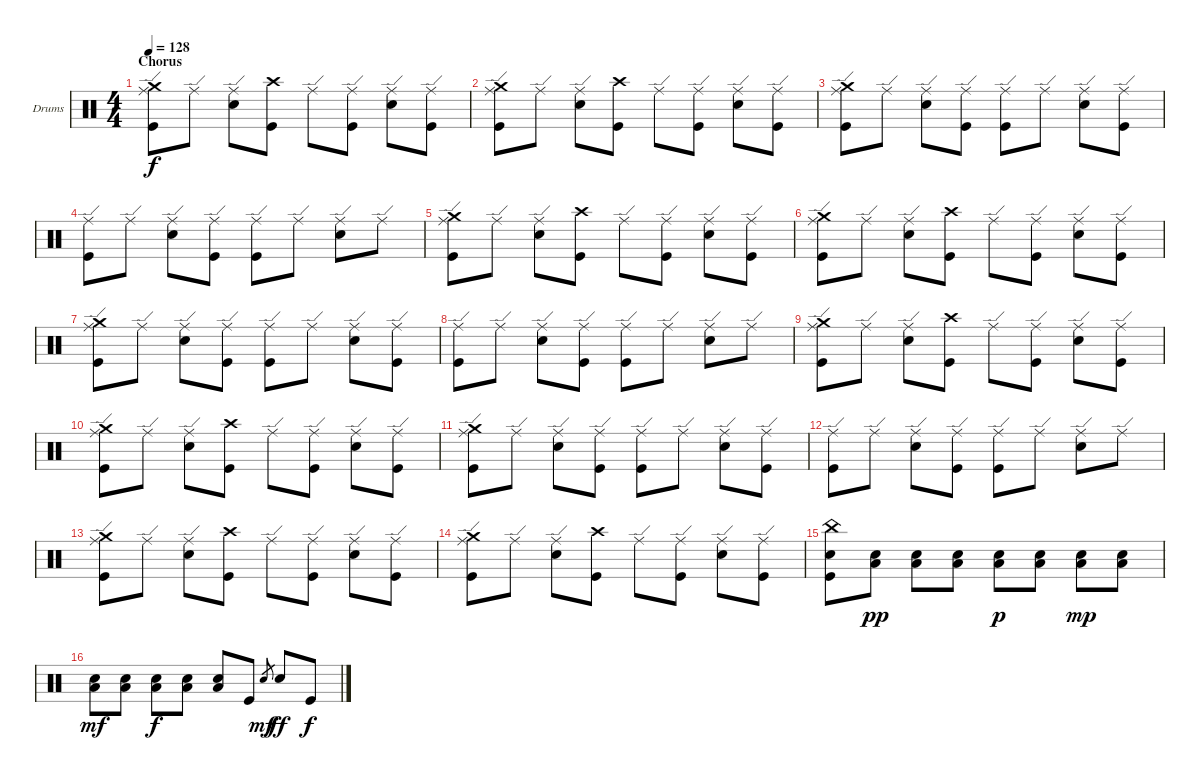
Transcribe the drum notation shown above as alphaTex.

\bracketExtendMode groupsimilarinstruments
\firstSystemTrackNameOrientation horizontal
\otherSystemsTrackNameOrientation horizontal
\track ("Drumkit" "Drums") {instrument percussion}
\staff {score}
\articulation defaults
\ts (4 4)
\section ("" "Chorus")
\tempo 128
\clef neutral
\ks c
("Crash medium (hit)" "Ride (edge)" "Kick (hit)").8{dy f} "Ride (edge)".8 ("Ride (edge)" "Snare (hit) 2").8 ("Crash high (hit)" "Kick (hit)").8 "Ride (edge)".8 ("Ride (edge)" "Kick (hit)").8 ("Ride (edge)" "Snare (hit) 2").8 ("Ride (edge)" "Kick (hit)").8 |
("Crash medium (hit)" "Ride (edge)" "Kick (hit)").8 "Ride (edge)".8 ("Ride (edge)" "Snare (hit) 2").8 ("Crash high (hit)" "Kick (hit)").8 "Ride (edge)".8 ("Ride (edge)" "Kick (hit)").8 ("Ride (edge)" "Snare (hit) 2").8 ("Ride (edge)" "Kick (hit)").8 |
("Crash medium (hit)" "Ride (edge)" "Kick (hit)").8 "Ride (edge)".8 ("Ride (edge)" "Snare (hit) 2").8 ("Ride (edge)" "Kick (hit)").8 ("Ride (edge)" "Kick (hit)").8 "Ride (edge)".8 ("Ride (edge)" "Snare (hit) 2").8 ("Ride (edge)" "Kick (hit)").8 |
("Ride (edge)" "Kick (hit)").8 "Ride (edge)".8 ("Ride (edge)" "Snare (hit) 2").8 ("Ride (edge)" "Kick (hit)").8 ("Ride (edge)" "Kick (hit)").8 "Ride (edge)".8 ("Ride (edge)" "Snare (hit) 2").8 "Ride (edge)".8 |
("Crash medium (hit)" "Ride (edge)" "Kick (hit)").8 "Ride (edge)".8 ("Ride (edge)" "Snare (hit) 2").8 ("Crash high (hit)" "Kick (hit)").8 "Ride (edge)".8 ("Ride (edge)" "Kick (hit)").8 ("Ride (edge)" "Snare (hit) 2").8 ("Ride (edge)" "Kick (hit)").8 |
("Crash medium (hit)" "Ride (edge)" "Kick (hit)").8 "Ride (edge)".8 ("Ride (edge)" "Snare (hit) 2").8 ("Crash high (hit)" "Kick (hit)").8 "Ride (edge)".8 ("Ride (edge)" "Kick (hit)").8 ("Ride (edge)" "Snare (hit) 2").8 ("Ride (edge)" "Kick (hit)").8 |
("Crash medium (hit)" "Ride (edge)" "Kick (hit)").8 "Ride (edge)".8 ("Ride (edge)" "Snare (hit) 2").8 ("Ride (edge)" "Kick (hit)").8 ("Ride (edge)" "Kick (hit)").8 "Ride (edge)".8 ("Ride (edge)" "Snare (hit) 2").8 ("Ride (edge)" "Kick (hit)").8 |
("Ride (edge)" "Kick (hit)").8 "Ride (edge)".8 ("Ride (edge)" "Snare (hit) 2").8 ("Ride (edge)" "Kick (hit)").8 ("Ride (edge)" "Kick (hit)").8 "Ride (edge)".8 ("Ride (edge)" "Snare (hit) 2").8 "Ride (edge)".8 |
("Crash medium (hit)" "Ride (edge)" "Kick (hit)").8 "Ride (edge)".8 ("Ride (edge)" "Snare (hit) 2").8 ("Crash high (hit)" "Kick (hit)").8 "Ride (edge)".8 ("Ride (edge)" "Kick (hit)").8 ("Ride (edge)" "Snare (hit) 2").8 ("Ride (edge)" "Kick (hit)").8 |
("Crash medium (hit)" "Ride (edge)" "Kick (hit)").8 "Ride (edge)".8 ("Ride (edge)" "Snare (hit) 2").8 ("Crash high (hit)" "Kick (hit)").8 "Ride (edge)".8 ("Ride (edge)" "Kick (hit)").8 ("Ride (edge)" "Snare (hit) 2").8 ("Ride (edge)" "Kick (hit)").8 |
("Crash medium (hit)" "Ride (edge)" "Kick (hit)").8 "Ride (edge)".8 ("Ride (edge)" "Snare (hit) 2").8 ("Ride (edge)" "Kick (hit)").8 ("Ride (edge)" "Kick (hit)").8 "Ride (edge)".8 ("Ride (edge)" "Snare (hit) 2").8 ("Ride (edge)" "Kick (hit)").8 |
("Ride (edge)" "Kick (hit)").8 "Ride (edge)".8 ("Ride (edge)" "Snare (hit) 2").8 ("Ride (edge)" "Kick (hit)").8 ("Ride (edge)" "Kick (hit)").8 "Ride (edge)".8 ("Ride (edge)" "Snare (hit) 2").8 "Ride (edge)".8 |
("Crash medium (hit)" "Ride (edge)" "Kick (hit)").8 "Ride (edge)".8 ("Ride (edge)" "Snare (hit) 2").8 ("Crash high (hit)" "Kick (hit)").8 "Ride (edge)".8 ("Ride (edge)" "Kick (hit)").8 ("Ride (edge)" "Snare (hit) 2").8 ("Ride (edge)" "Kick (hit)").8 |
("Crash medium (hit)" "Ride (edge)" "Kick (hit)").8 "Ride (edge)".8 ("Ride (edge)" "Snare (hit) 2").8 ("Crash high (hit)" "Kick (hit)").8 "Ride (edge)".8 ("Ride (edge)" "Kick (hit)").8 ("Ride (edge)" "Snare (hit) 2").8 ("Ride (edge)" "Kick (hit)").8 |
("China (hit)" "Snare (hit) 2" "Kick (hit)").8 ("Low Tom (hit)" "Snare (hit) 2").8{dy pp} ("Low Tom (hit)" "Snare (hit) 2").8 ("Low Tom (hit)" "Snare (hit) 2").8 ("Low Tom (hit)" "Snare (hit) 2").8{dy p} ("Low Tom (hit)" "Snare (hit) 2").8 ("Low Tom (hit)" "Snare (hit) 2").8{dy mp} ("Low Tom (hit)" "Snare (hit) 2").8 |
("Low Tom (hit)" "Snare (hit) 2").8{dy mf} ("Low Tom (hit)" "Snare (hit) 2").8 ("Low Tom (hit)" "Snare (hit) 2").8{dy f} ("Low Tom (hit)" "Snare (hit) 2").8 ("Low Tom (hit)" "Snare (hit) 2").8 "Kick (hit)".8 "Snare (hit) 2".8{gr dy mf} "Snare (hit) 2".8{dy ff} "Kick (hit)".8{dy f}
